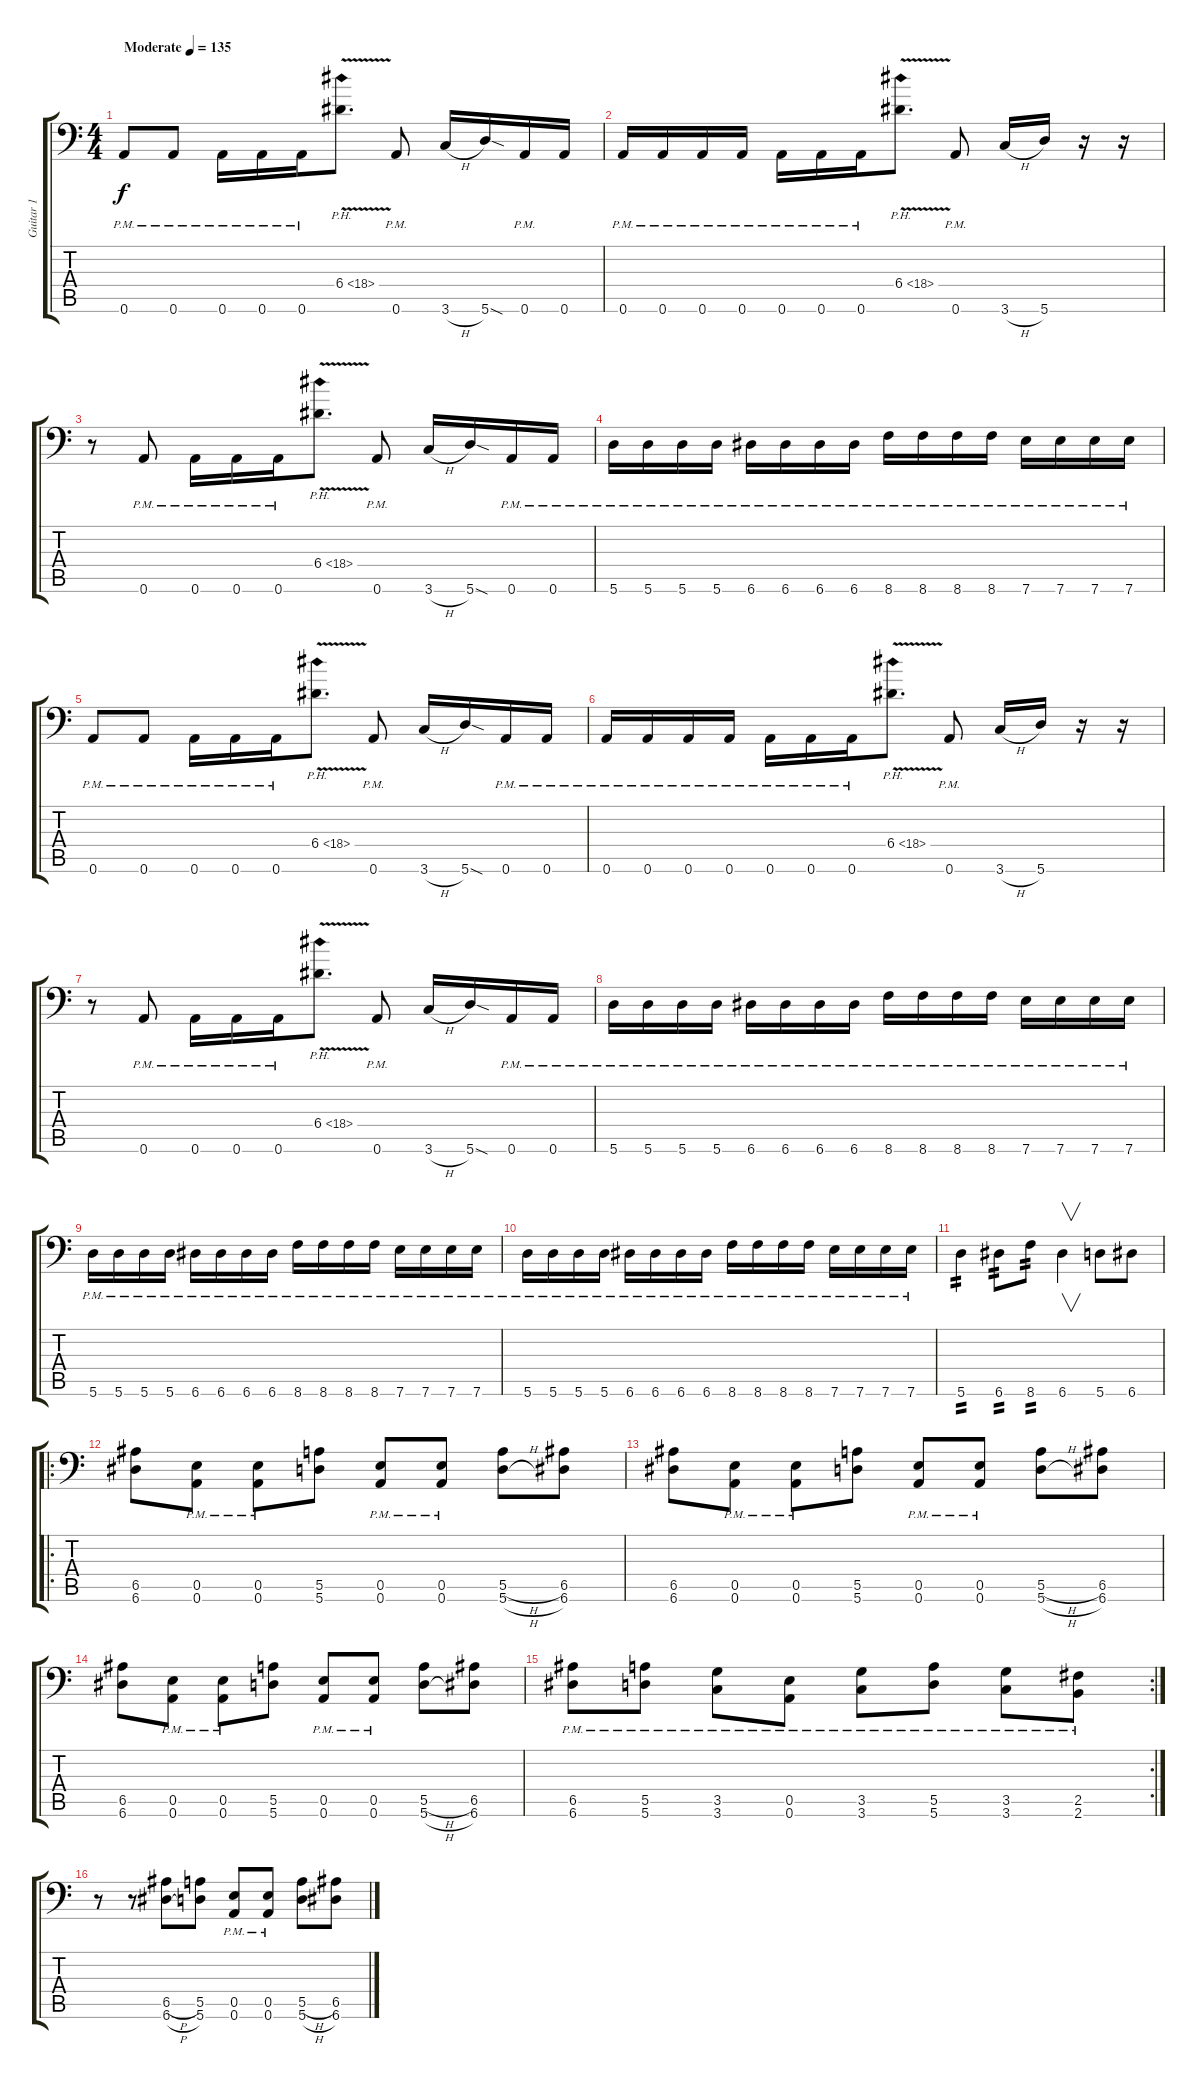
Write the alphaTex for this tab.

\track ("Guitar 1" "Guitar 1") {instrument overdrivenguitar}
\staff {score tabs}
\tuning (B3 Gb3 D3 A2 E2 A1) {hide}
\ts (4 4)
\tempo (135 "Moderate")
\clef f4
\ks c
0.6{pm}.8{dy f instrument overdrivenguitar} 0.6{pm}.8 0.6{pm}.16 0.6{pm}.16 0.6{pm}.16 6.4{ph 12 v}.8{d} 0.6{pm}.8 3.6{h}.16 5.6{sod}.16 0.6{pm}.16 0.6.16 |
0.6{pm}.16 0.6{pm}.16 0.6{pm}.16 0.6{pm}.16 0.6{pm}.16 0.6{pm}.16 0.6{pm}.16 6.4{ph 12 v}.8{d} 0.6{pm}.8 3.6{h}.16 5.6.16 r.16 r.16 |
r.8 0.6{pm}.8 0.6{pm}.16 0.6{pm}.16 0.6{pm}.16 6.4{ph 12 v}.8{d} 0.6{pm}.8 3.6{h}.16 5.6{sod}.16 0.6{pm}.16 0.6{pm}.16 |
5.6{pm}.16 5.6{pm}.16 5.6{pm}.16 5.6{pm}.16 6.6{pm}.16 6.6{pm}.16 6.6{pm}.16 6.6{pm}.16 8.6{pm}.16 8.6{pm}.16 8.6{pm}.16 8.6{pm}.16 7.6{pm}.16 7.6{pm}.16 7.6{pm}.16 7.6{pm}.16 |
0.6{pm}.8 0.6{pm}.8 0.6{pm}.16 0.6{pm}.16 0.6{pm}.16 6.4{ph 12 v}.8{d} 0.6{pm}.8 3.6{h}.16 5.6{sod}.16 0.6{pm}.16 0.6{pm}.16 |
0.6{pm}.16 0.6{pm}.16 0.6{pm}.16 0.6{pm}.16 0.6{pm}.16 0.6{pm}.16 0.6{pm}.16 6.4{ph 12 v}.8{d} 0.6{pm}.8 3.6{h}.16 5.6.16 r.16 r.16 |
r.8 0.6{pm}.8 0.6{pm}.16 0.6{pm}.16 0.6{pm}.16 6.4{ph 12 v}.8{d} 0.6{pm}.8 3.6{h}.16 5.6{sod}.16 0.6{pm}.16 0.6{pm}.16 |
5.6{pm}.16 5.6{pm}.16 5.6{pm}.16 5.6{pm}.16 6.6{pm}.16 6.6{pm}.16 6.6{pm}.16 6.6{pm}.16 8.6{pm}.16 8.6{pm}.16 8.6{pm}.16 8.6{pm}.16 7.6{pm}.16 7.6{pm}.16 7.6{pm}.16 7.6{pm}.16 |
5.6{pm}.16 5.6{pm}.16 5.6{pm}.16 5.6{pm}.16 6.6{pm}.16 6.6{pm}.16 6.6{pm}.16 6.6{pm}.16 8.6{pm}.16 8.6{pm}.16 8.6{pm}.16 8.6{pm}.16 7.6{pm}.16 7.6{pm}.16 7.6{pm}.16 7.6{pm}.16 |
5.6{pm}.16 5.6{pm}.16 5.6{pm}.16 5.6{pm}.16 6.6{pm}.16 6.6{pm}.16 6.6{pm}.16 6.6{pm}.16 8.6{pm}.16 8.6{pm}.16 8.6{pm}.16 8.6{pm}.16 7.6{pm}.16 7.6{pm}.16 7.6{pm}.16 7.6{pm}.16 |
5.6.4{tp 2} 6.6.8{tp 2} 8.6.8{tp 2} 6.6.4{v} 5.6.8 6.6.8 |
\ro
(6.5 6.6).8 (0.5{pm} 0.6{pm}).8 (0.5{pm} 0.6{pm}).8 (5.5 5.6).8 (0.5{pm} 0.6{pm}).8 (0.5{pm} 0.6{pm}).8 (5.5{h} 5.6{h}).8 (6.5 6.6).8 |
(6.5 6.6).8 (0.5{pm} 0.6{pm}).8 (0.5{pm} 0.6{pm}).8 (5.5 5.6).8 (0.5{pm} 0.6{pm}).8 (0.5{pm} 0.6{pm}).8 (5.5{h} 5.6{h}).8 (6.5 6.6).8 |
(6.5 6.6).8 (0.5{pm} 0.6{pm}).8 (0.5{pm} 0.6{pm}).8 (5.5 5.6).8 (0.5{pm} 0.6{pm}).8 (0.5{pm} 0.6{pm}).8 (5.5{h} 5.6{h}).8 (6.5 6.6).8 |
\rc 2
(6.5{pm} 6.6{pm}).8 (5.5{pm} 5.6{pm}).8 (3.5{pm} 3.6{pm}).8 (0.5{pm} 0.6{pm}).8 (3.5{pm} 3.6{pm}).8 (5.5{pm} 5.6{pm}).8 (3.5{pm} 3.6{pm}).8 (2.5{pm} 2.6{pm}).8 |
r.8 r.8 (6.5{h} 6.6{h}).8 (5.5 5.6).8 (0.5{pm} 0.6{pm}).8 (0.5{pm} 0.6{pm}).8 (5.5{h} 5.6{h}).8 (6.5 6.6).8
